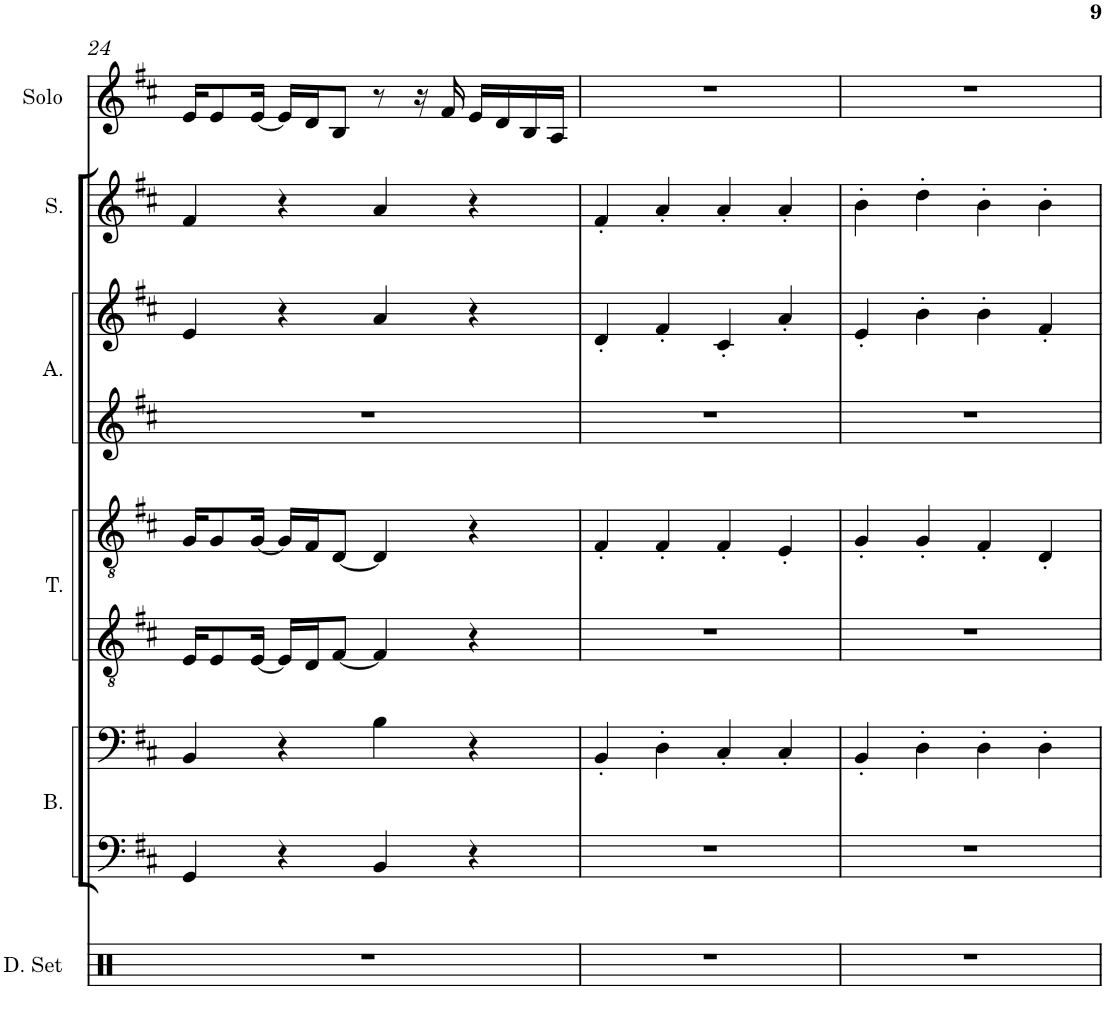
**kern	**kern	**kern	**kern	**kern	**kern	**kern	**kern	**kern
*part6	*part5	*part5	*part4	*part4	*part3	*part3	*part2	*part1
*staff9	*staff8	*staff7	*staff6	*staff5	*staff4	*staff3	*staff2	*staff1
*I"Drumset	*I"Bass	*	*I"Tenor	*	*I"Alto	*	*I"Soprano	*I"Solo
*I'D. Set	*I'B.	*	*I'T.	*	*I'A.	*	*I'S.	*I'Solo
!!LO:PB:g=z
*clefX	*clefF4	*clefF4	*clefGv2	*clefGv2	*clefG2	*clefG2	*clefG2	*clefG2
*k[]	*k[f#c#]	*k[f#c#]	*k[f#c#]	*k[f#c#]	*k[f#c#]	*k[f#c#]	*k[f#c#]	*k[f#c#]
*M4/4	*M4/4	*M4/4	*M4/4	*M4/4	*M4/4	*M4/4	*M4/4	*M4/4
=24	=24	=24	=24	=24	=24	=24	=24	=24
1r	4GG/	4BB/	16E/KL	16G/KL	1r	4e/	4f#/	16e/KL
.	.	.	8E/	8G/	.	.	.	8e/
.	.	.	[16E/Jk	[16G/Jk	.	.	.	[16e/Jk
.	4r	4r	16E/LL]	16G/LL]	.	4r	4r	16e/LL]
.	.	.	16D/J	16F#/J	.	.	.	16d/J
.	.	.	[8F#/J	[8D/J	.	.	.	8B/J
.	4BB/	4B\	4F#/]	4D/]	.	4a/	4a/	8r
.	.	.	.	.	.	.	.	16r
.	.	.	.	.	.	.	.	16f#/
.	4r	4r	4r	4r	.	4r	4r	16e/LL
.	.	.	.	.	.	.	.	16d/
.	.	.	.	.	.	.	.	16B/
.	.	.	.	.	.	.	.	16A/JJ
=25	=25	=25	=25	=25	=25	=25	=25	=25
1r	1r	4BB'/	1r	4F#'/	1r	4d'/	4f#'/	1r
.	.	4D'\	.	4F#'/	.	4f#'/	4a'/	.
.	.	4C#'/	.	4F#'/	.	4c#'/	4a'/	.
.	.	4C#'/	.	4E'/	.	4a'/	4a'/	.
=26	=26	=26	=26	=26	=26	=26	=26	=26
1r	1r	4BB'/	1r	4G'/	1r	4e'/	4b'\	1r
.	.	4D'\	.	4G'/	.	4b'\	4dd'\	.
.	.	4D'\	.	4F#'/	.	4b'\	4b'\	.
.	.	4D'\	.	4D'/	.	4f#'/	4b'\	.
=	=	=	=	=	=	=	=	=
*-	*-	*-	*-	*-	*-	*-	*-	*-
